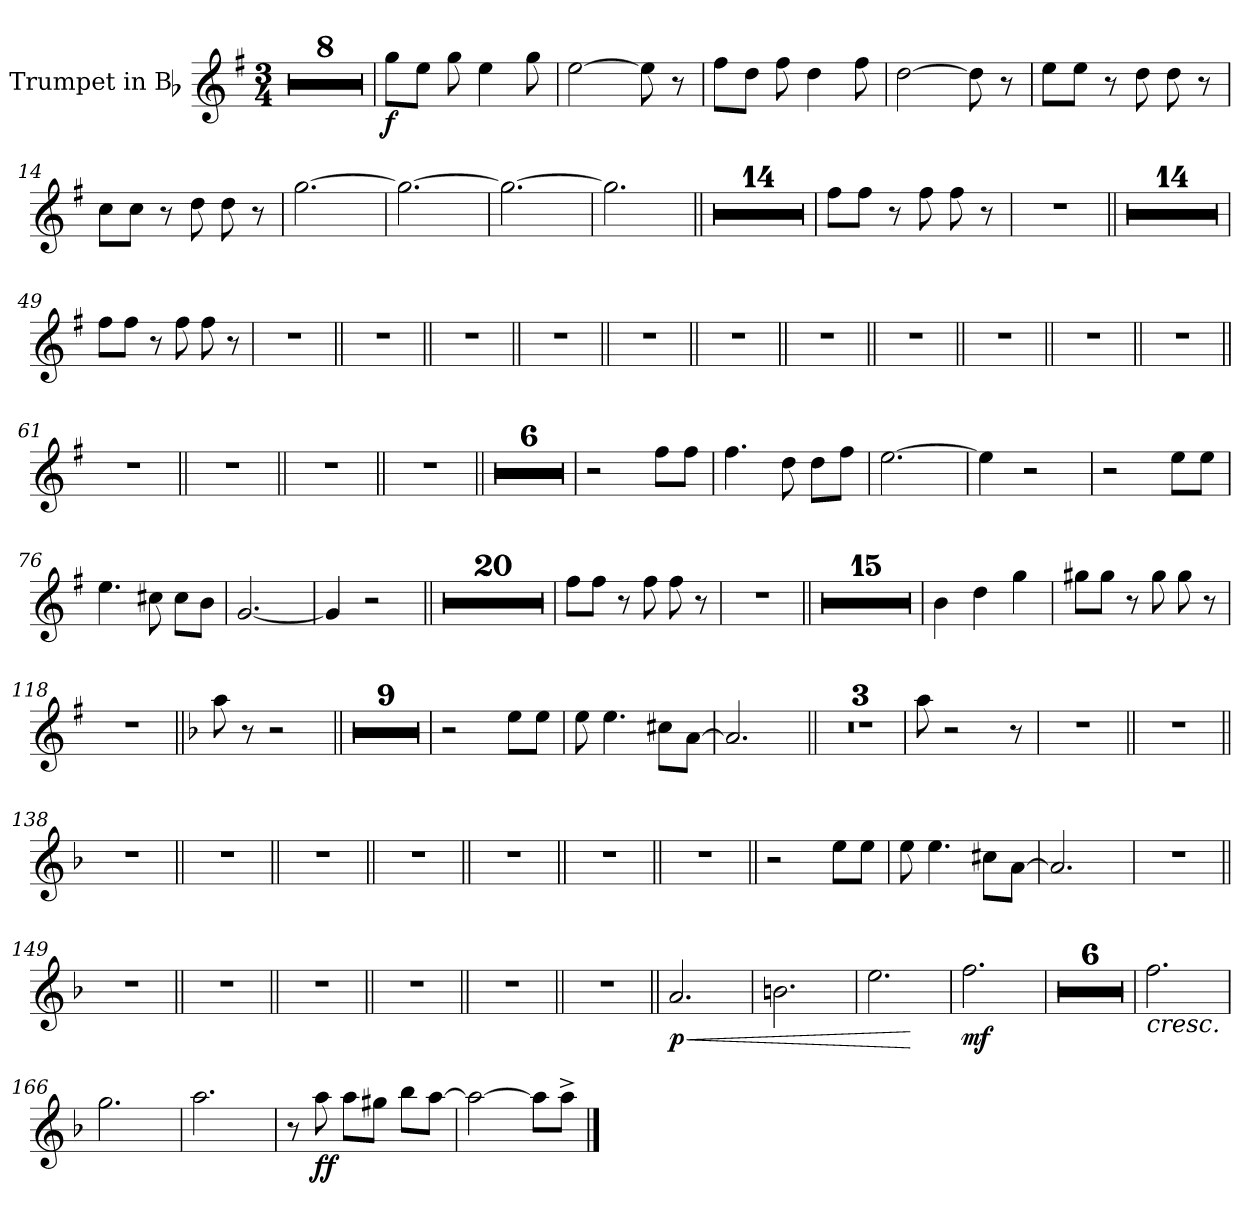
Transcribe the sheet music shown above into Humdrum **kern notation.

**kern	**dynam
*part1	*part1
*staff1	*staff1
*I"Trumpet in Bb	*
*clefG2	*
*ITrd1c2	*
*k[b-]	*
*F:	*
*M3/4	*
*MM150	*
=1	=1
2.r	.
=2	=2
2.r	.
=3	=3
2.r	.
=4	=4
2.r	.
=5	=5
2.r	.
=6	=6
2.r	.
=7	=7
2.r	.
=8	=8
2.r	.
=9	=9
!	!LO:DY:b
8ff\L	f
8dd\J	.
8ff\	.
4dd\	.
8ff\	.
=10	=10
[2dd\	.
8dd\]	.
8r	.
=11	=11
8ee\L	.
8cc\J	.
8ee\	.
4cc\	.
8ee\	.
=12	=12
[2cc\	.
8cc\]	.
8r	.
=13	=13
8dd\L	.
8dd\J	.
8r	.
8cc\	.
8cc\	.
8r	.
!!LO:LB:g=z
=14	=14
8b-\L	.
8b-\J	.
8r	.
8cc\	.
8cc\	.
8r	.
=15	=15
[2.ff\	.
=16	=16
2.ff\_	.
=17	=17
2.ff\_	.
=18	=18
2.ff\]	.
=19||	=19||
2.r	.
=20	=20
2.r	.
=21	=21
2.r	.
=22	=22
2.r	.
=23	=23
2.r	.
=24	=24
2.r	.
=25	=25
2.r	.
=26	=26
2.r	.
=27	=27
2.r	.
=28	=28
2.r	.
=29	=29
2.r	.
=30	=30
2.r	.
=31	=31
2.r	.
=32	=32
2.r	.
=33	=33
8ee\L	.
8ee\J	.
8r	.
8ee\	.
8ee\	.
8r	.
=34	=34
2.r	.
!!LO:LB:g=z
=35||	=35||
2.r	.
=36	=36
2.r	.
=37	=37
2.r	.
=38	=38
2.r	.
=39	=39
2.r	.
=40	=40
2.r	.
=41	=41
2.r	.
=42	=42
2.r	.
=43	=43
2.r	.
=44	=44
2.r	.
=45	=45
2.r	.
=46	=46
2.r	.
=47	=47
2.r	.
=48	=48
2.r	.
=49	=49
8ee\L	.
8ee\J	.
8r	.
8ee\	.
8ee\	.
8r	.
=50	=50
2.r	.
=51||	=51||
2.r	.
=52||	=52||
2.r	.
=53||	=53||
2.r	.
=54||	=54||
2.r	.
=55||	=55||
2.r	.
=56||	=56||
2.r	.
=57||	=57||
2.r	.
=58||	=58||
2.r	.
=59||	=59||
2.r	.
=60||	=60||
2.r	.
=61||	=61||
2.r	.
=62||	=62||
2.r	.
=63||	=63||
2.r	.
=64||	=64||
2.r	.
=65||	=65||
2.r	.
=66	=66
2.r	.
=67	=67
2.r	.
=68	=68
2.r	.
=69	=69
2.r	.
=70	=70
2.r	.
=71	=71
2r	.
8ee\L	.
8ee\J	.
=72	=72
4.ee\	.
8cc\	.
8cc\L	.
8ee\J	.
=73	=73
[2.dd\	.
!!LO:LB:g=z
=74	=74
4dd\]	.
2r	.
=75	=75
2r	.
8dd\L	.
8dd\J	.
=76	=76
4.dd\	.
8bn\	.
8b\L	.
8a\J	.
=77	=77
[2.f/	.
=78	=78
4f/]	.
2r	.
=79||	=79||
2.r	.
=80	=80
2.r	.
=81	=81
2.r	.
=82	=82
2.r	.
=83	=83
2.r	.
=84	=84
2.r	.
=85	=85
2.r	.
=86	=86
2.r	.
=87	=87
2.r	.
=88	=88
2.r	.
=89	=89
2.r	.
=90	=90
2.r	.
=91	=91
2.r	.
=92	=92
2.r	.
=93	=93
2.r	.
=94	=94
2.r	.
=95	=95
2.r	.
=96	=96
2.r	.
=97	=97
2.r	.
=98	=98
2.r	.
=99	=99
8ee\L	.
8ee\J	.
8r	.
8ee\	.
8ee\	.
8r	.
!!LO:LB:g=z
=100	=100
2.r	.
=101||	=101||
2.r	.
=102	=102
2.r	.
=103	=103
2.r	.
=104	=104
2.r	.
=105	=105
2.r	.
=106	=106
2.r	.
=107	=107
2.r	.
=108	=108
2.r	.
=109	=109
2.r	.
=110	=110
2.r	.
=111	=111
2.r	.
=112	=112
2.r	.
=113	=113
2.r	.
=114	=114
2.r	.
=115	=115
2.r	.
=116	=116
4a\	.
4cc\	.
4ff\	.
=117	=117
8ff#X\L	.
8ff#\J	.
8r	.
8ff#\	.
8ff#\	.
8r	.
=118	=118
2.r	.
=119||	=119||
*k[b-e-a-]	*
*E-:	*
8gg\	.
8r	.
2r	.
!!LO:LB:g=z
=120||	=120||
2.r	.
=121	=121
2.r	.
=122	=122
2.r	.
=123	=123
2.r	.
=124	=124
2.r	.
=125	=125
2.r	.
=126	=126
2.r	.
=127	=127
2.r	.
=128	=128
2.r	.
=129	=129
2r	.
8dd\L	.
8dd\J	.
=130	=130
8dd\	.
4.dd\	.
8bn\L	.
[8g\J	.
=131	=131
2.g/]	.
=132||	=132||
2.r	.
=133	=133
2.r	.
=134	=134
2.r	.
=135	=135
8gg\	.
2r	.
8r	.
!!LO:LB:g=z
=136	=136
2.r	.
=137||	=137||
2.r	.
=138||	=138||
2.r	.
=139||	=139||
2.r	.
=140||	=140||
2.r	.
=141||	=141||
2.r	.
=142||	=142||
2.r	.
=143||	=143||
2.r	.
=144||	=144||
2.r	.
=145||	=145||
2r	.
8dd\L	.
8dd\J	.
=146	=146
8dd\	.
4.dd\	.
8bn\L	.
[8g\J	.
=147	=147
2.g/]	.
=148	=148
2.r	.
=149||	=149||
2.r	.
=150||	=150||
2.r	.
=151||	=151||
2.r	.
=152||	=152||
2.r	.
=153||	=153||
2.r	.
=154||	=154||
2.r	.
=155||	=155||
!	!LO:HP:b
!	!LO:DY:n=1:b
2.g/	< p
=156	=156
2.an\	.
!!LO:LB:g=z
=157	=157
2.dd\	.
.	[
=158	=158
!	!LO:DY:b
2.ee-\	mf
=159	=159
2.r	.
=160	=160
2.r	.
=161	=161
2.r	.
=162	=162
2.r	.
=163	=163
2.r	.
=164	=164
2.r	.
=165	=165
!LO:TX:b:i:t=cresc.	!
2.ee-\	.
=166	=166
2.ff\	.
=167	=167
2.gg\	.
=168	=168
8r	.
!	!LO:DY:b
8gg\	ff
8gg\L	.
8ff#X\J	.
8aa-\L	.
[8gg\J	.
=169	=169
2gg\_	.
8gg\L]	.
8gg^>\J	.
==	==
*-	*-
